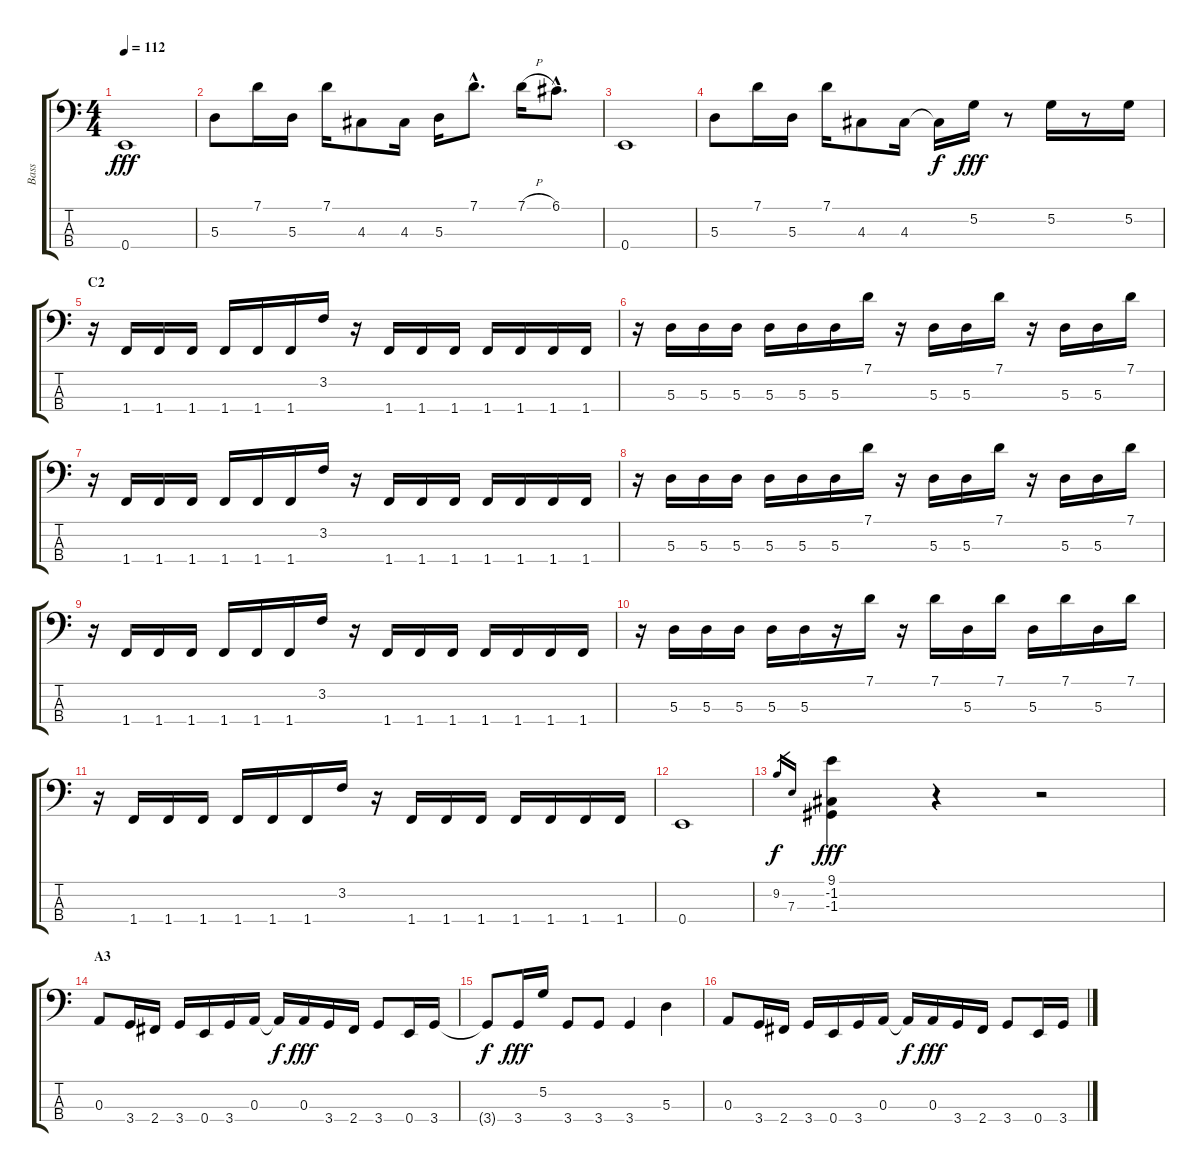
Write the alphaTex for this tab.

\track ("Bass" "Bass") {instrument electricbassfinger}
\staff {score tabs}
\tuning (G2 D2 A1 E1) {hide}
\ts (4 4)
\tempo 112
\clef f4
\ks c
0.4.1{dy fff} |
5.3.8 7.1.16 5.3.16 7.1.16 4.3.8 4.3.16 5.3.16 7.1{hac}.8{d} 7.1{h}.16 6.1{hac}.8{d} |
0.4.1 |
5.3.8 7.1.16 5.3.16 7.1.16 4.3.8 4.3.16 4.3{t}.16{dy f} 5.2.16{dy fff} r.8 5.2.16 r.8 5.2.16 |
\section ("" "C2")
r.16 1.4.16 1.4.16 1.4.16 1.4.16 1.4.16 1.4.16 3.2.16 r.16 1.4.16 1.4.16 1.4.16 1.4.16 1.4.16 1.4.16 1.4.16 |
r.16 5.3.16 5.3.16 5.3.16 5.3.16 5.3.16 5.3.16 7.1.16 r.16 5.3.16 5.3.16 7.1.16 r.16 5.3.16 5.3.16 7.1.16 |
r.16 1.4.16 1.4.16 1.4.16 1.4.16 1.4.16 1.4.16 3.2.16 r.16 1.4.16 1.4.16 1.4.16 1.4.16 1.4.16 1.4.16 1.4.16 |
r.16 5.3.16 5.3.16 5.3.16 5.3.16 5.3.16 5.3.16 7.1.16 r.16 5.3.16 5.3.16 7.1.16 r.16 5.3.16 5.3.16 7.1.16 |
r.16 1.4.16 1.4.16 1.4.16 1.4.16 1.4.16 1.4.16 3.2.16 r.16 1.4.16 1.4.16 1.4.16 1.4.16 1.4.16 1.4.16 1.4.16 |
r.16 5.3.16 5.3.16 5.3.16 5.3.16 5.3.16 r.16 7.1.16 r.16 7.1.16 5.3.16 7.1.16 5.3.16 7.1.16 5.3.16 7.1.16 |
r.16 1.4.16 1.4.16 1.4.16 1.4.16 1.4.16 1.4.16 3.2.16 r.16 1.4.16 1.4.16 1.4.16 1.4.16 1.4.16 1.4.16 1.4.16 |
0.4.1 |
9.2.16{gr dy f} 7.3.16{gr} (9.1 -1.2 -1.3).4{dy fff} r.4 r.2 |
\section ("" "A3")
0.3.8 3.4.16 2.4.16 3.4.16 0.4.16 3.4.16 0.3.16 0.3{t}.16{dy f} 0.3.16{dy fff} 3.4.16 2.4.16 3.4.8 0.4.16 3.4.16 |
3.4{t}.8{dy f} 3.4.16{dy fff} 5.2.16 3.4.8 3.4.8 3.4.4 5.3.4 |
0.3.8 3.4.16 2.4.16 3.4.16 0.4.16 3.4.16 0.3.16 0.3{t}.16{dy f} 0.3.16{dy fff} 3.4.16 2.4.16 3.4.8 0.4.16 3.4.16
